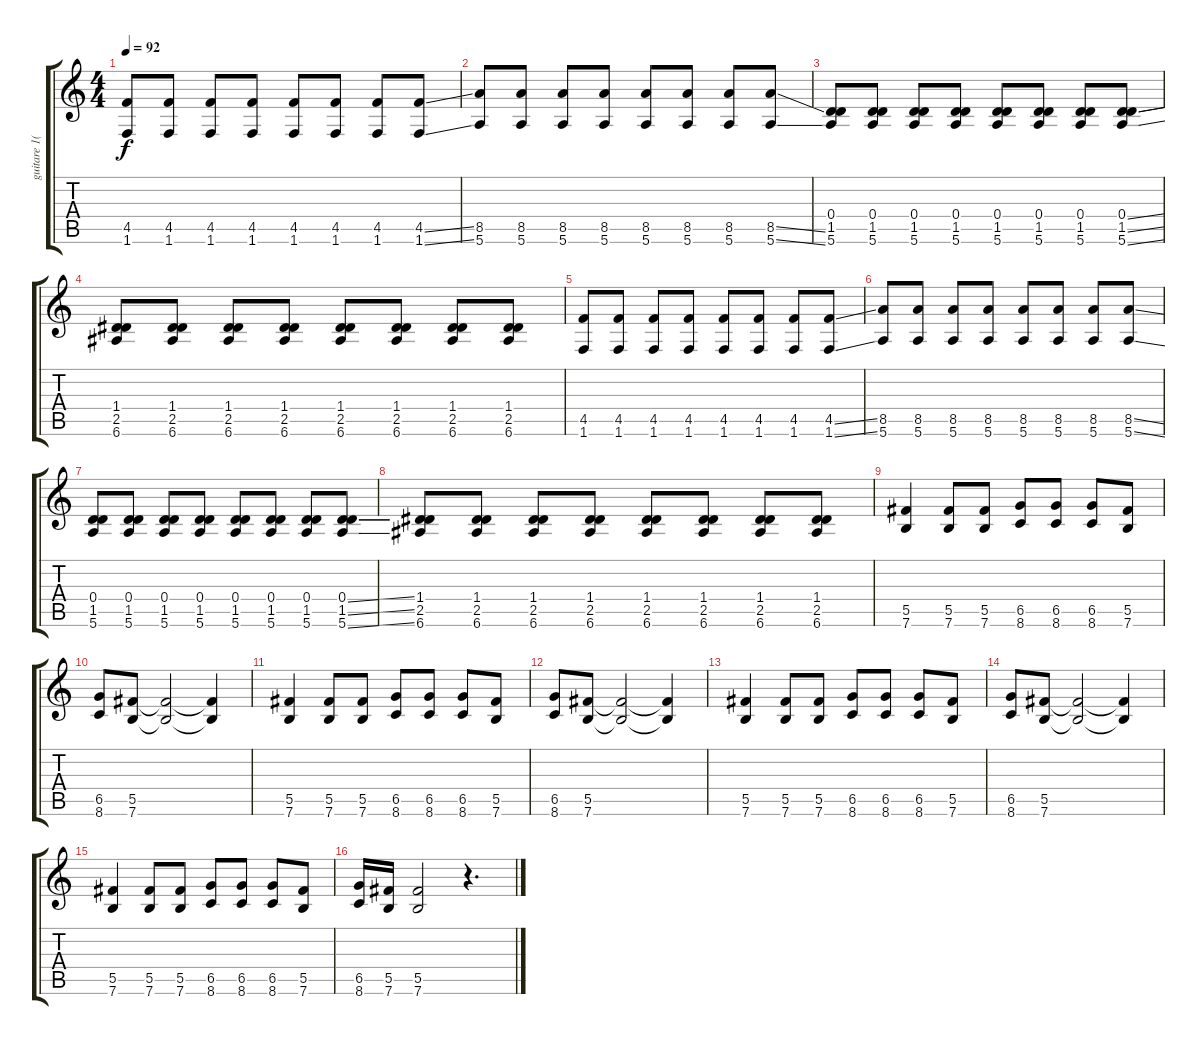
\track ("guitare 1(Ben)" "guitare 1(") {instrument electricguitarclean}
\staff {score tabs}
\tuning (E4 B3 A3 D3 Db3 E2) {hide}
\ts (4 4)
\tempo 92
\clef g2
\ks c
(4.5 1.6).8{dy f instrument distortionguitar} (4.5 1.6).8 (4.5 1.6).8 (4.5 1.6).8 (4.5 1.6).8 (4.5 1.6).8 (4.5 1.6).8 (4.5{ss} 1.6{ss}).8 |
(8.5 5.6).8 (8.5 5.6).8 (8.5 5.6).8 (8.5 5.6).8 (8.5 5.6).8 (8.5 5.6).8 (8.5 5.6).8 (8.5{ss} 5.6{ss}).8 |
(0.4 1.5 5.6).8 (0.4 1.5 5.6).8 (0.4 1.5 5.6).8 (0.4 1.5 5.6).8 (0.4 1.5 5.6).8 (0.4 1.5 5.6).8 (0.4 1.5 5.6).8 (0.4{ss} 1.5{ss} 5.6{ss}).8 |
(1.4 2.5 6.6).8 (1.4 2.5 6.6).8 (1.4 2.5 6.6).8 (1.4 2.5 6.6).8 (1.4 2.5 6.6).8 (1.4 2.5 6.6).8 (1.4 2.5 6.6).8 (1.4 2.5 6.6).8 |
(4.5 1.6).8{instrument distortionguitar} (4.5 1.6).8 (4.5 1.6).8 (4.5 1.6).8 (4.5 1.6).8 (4.5 1.6).8 (4.5 1.6).8 (4.5{ss} 1.6{ss}).8 |
(8.5 5.6).8 (8.5 5.6).8 (8.5 5.6).8 (8.5 5.6).8 (8.5 5.6).8 (8.5 5.6).8 (8.5 5.6).8 (8.5{ss} 5.6{ss}).8 |
(0.4 1.5 5.6).8 (0.4 1.5 5.6).8 (0.4 1.5 5.6).8 (0.4 1.5 5.6).8 (0.4 1.5 5.6).8 (0.4 1.5 5.6).8 (0.4 1.5 5.6).8 (0.4{ss} 1.5{ss} 5.6{ss}).8 |
(1.4 2.5 6.6).8 (1.4 2.5 6.6).8 (1.4 2.5 6.6).8 (1.4 2.5 6.6).8 (1.4 2.5 6.6).8 (1.4 2.5 6.6).8 (1.4 2.5 6.6).8 (1.4 2.5 6.6).8 |
(5.5 7.6).4{instrument distortionguitar} (5.5 7.6).8 (5.5 7.6).8 (6.5 8.6).8 (6.5 8.6).8 (6.5 8.6).8 (5.5 7.6).8 |
(6.5 8.6).8 (5.5 7.6).8 (5.5{t} 7.6{t}).2 (5.5{t} 7.6{t}).4 |
(5.5 7.6).4{instrument distortionguitar} (5.5 7.6).8 (5.5 7.6).8 (6.5 8.6).8 (6.5 8.6).8 (6.5 8.6).8 (5.5 7.6).8 |
(6.5 8.6).8 (5.5 7.6).8 (5.5{t} 7.6{t}).2 (5.5{t} 7.6{t}).4 |
(5.5 7.6).4{instrument distortionguitar} (5.5 7.6).8 (5.5 7.6).8 (6.5 8.6).8 (6.5 8.6).8 (6.5 8.6).8 (5.5 7.6).8 |
(6.5 8.6).8 (5.5 7.6).8 (5.5{t} 7.6{t}).2 (5.5{t} 7.6{t}).4 |
(5.5 7.6).4{instrument distortionguitar} (5.5 7.6).8 (5.5 7.6).8 (6.5 8.6).8 (6.5 8.6).8 (6.5 8.6).8 (5.5 7.6).8 |
(6.5 8.6).16 (5.5 7.6).16 (5.5 7.6).2 r.4{d}
